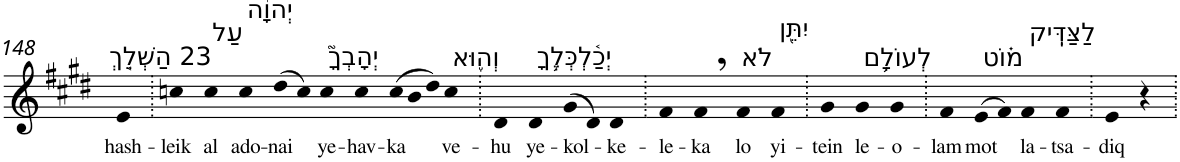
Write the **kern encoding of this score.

**kern	**text
*part1	*part1
*staff1	*staff1
*I"Piano	*
*I'Pno	*
!!LO:PB:g=z
*clefG2	*
*k[f#c#g#d#]	*
*E:	*
=148	=148
!LO:TX:a:t=23 הַשְׁלֵ֤ךְ	!
!	!LO:LY:b
4e	hash-
=149.	=149.
!	!LO:LY:b
4ccn	-leik
!LO:TX:a:t=עַל	!
!	!LO:LY:b
4cc	al
!LO:TX:a:t=יְהוָ֨ה	!
!	!LO:LY:b
4cc	ado-
!	!LO:LY:b
(>8dd#	-nai
8cc)	.
!LO:TX:a:t=יְהָבְךָ֮	!
!	!LO:LY:b
4cc	ye-
!	!LO:LY:b
4cc	-hav-
*Xtuplet	*
!	!LO:LY:b
(>12cc	-ka
12b	.
12dd#)	.
!LO:TX:a:t=וְה֪וּא	!
!	!LO:LY:b
4cc	ve-
=150.	=150.
!	!LO:LY:b
4d#	-hu
!LO:TX:a:t=יְכַ֫לְכְּלֶ֥ךָ	!
!	!LO:LY:b
4d#	ye-
!	!LO:LY:b
(>8g#	-kol-
8d#)	.
!	!LO:LY:b
4d#	-ke-
=151.	=151.
!	!LO:LY:b
4f#	-le-
!	!LO:LY:b
4f#,	-ka
!LO:TX:a:t=לֹא	!
!	!LO:LY:b
4f#	lo
!LO:TX:a:t=יִתֵּ֖ן	!
!	!LO:LY:b
4f#	yi-
=152.	=152.
!	!LO:LY:b
4g#	-tein
!LO:TX:a:t=לְעוֹלָ֥ם	!
!	!LO:LY:b
4g#	le-
!	!LO:LY:b
4g#	-o-
=153.	=153.
!	!LO:LY:b
4f#	-lam
!LO:TX:a:t=מ֗וֹט	!
!	!LO:LY:b
(>8e	mot
8f#)	.
!LO:TX:a:t=לַצַּדִּֽיק	!
!	!LO:LY:b
4f#	la-
!	!LO:LY:b
4f#	-tsa-
=154.	=154.
!	!LO:LY:b
4e	-diq
4r	.
=.	=.
*-	*-
